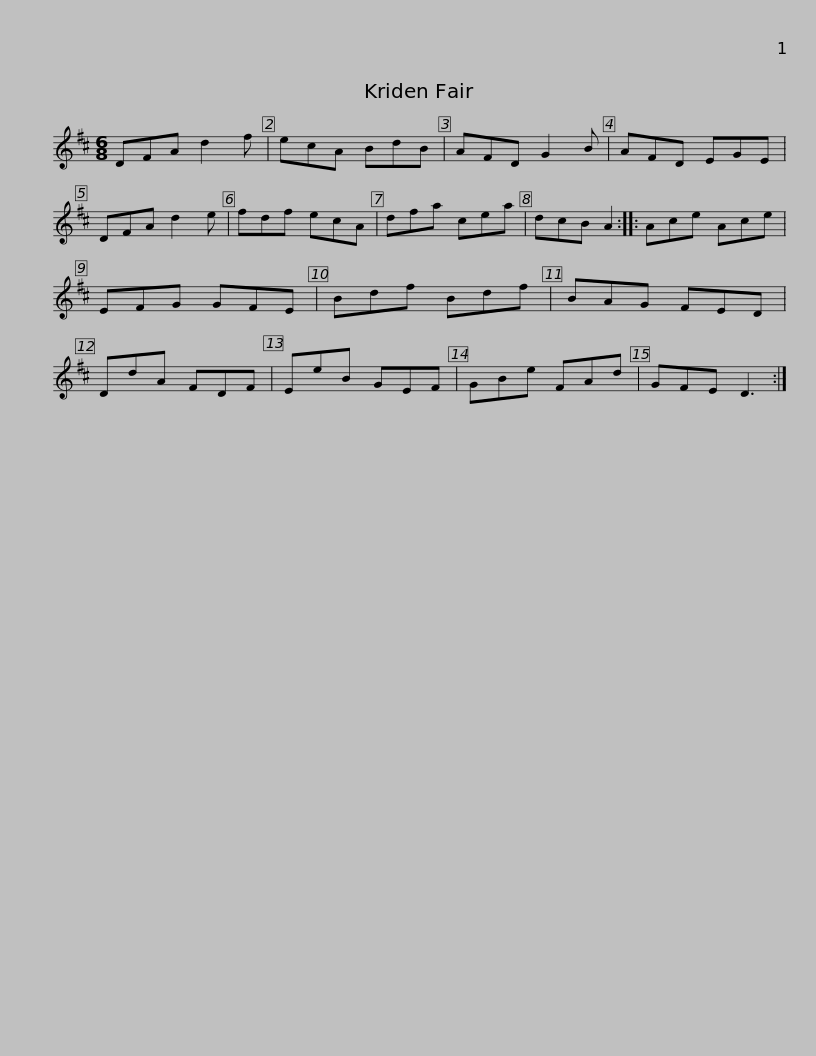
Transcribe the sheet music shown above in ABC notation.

X:1
L:1/8
M:6/8
I:linebreak $
K:D
V:1 treble
V:1
 DFA d2 f | ecA BdB | AFD G2 B | AFD EGE | DFA d2 e | %5
 fdf ecA | dfa cea | dcB A2 ::$ Ace Ace | EFG GFE | %10
 Bdf Bdf | BAG FED | DdA FDF | EeB GEF | GBe FAd |$ %15
 GFE D3 :| %16
